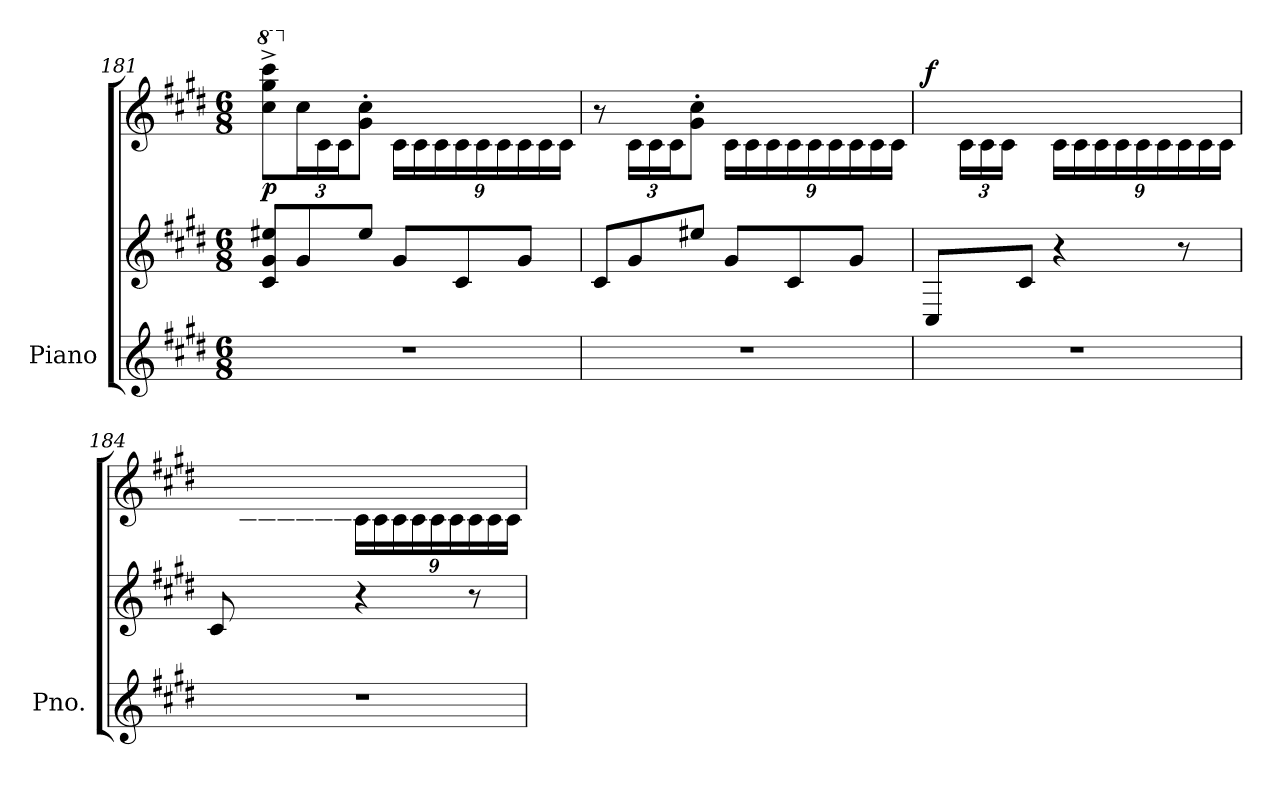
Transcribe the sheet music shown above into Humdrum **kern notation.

**kern	**kern	**kern	**dynam
*part1	*part1	*part1	*part1
*staff3	*staff2	*staff1	*staff1/2/3
*I"Piano	*	*	*
*I'Pno.	*	*	*
!!LO:LB:g=z
*clefG2	*clefG2	*clefG2	*
*k[f#c#g#d#]	*k[f#c#g#d#]	*k[f#c#g#d#]	*
*E:	*E:	*E:	*
*M6/8	*M6/8	*M6/8	*
*	*	*8va	*
=181	=181	=181	=181
!	!	!	!LO:DY:b
2.r	8c#/ 8g#/ 8ee#X/L	8ccc#\^ 8ggg#\^ 8cccc#\^L	p
*	*	*X8va	*
*	*	*Xbrackettup	*
.	8g#/	24cc#\L	.
.	.	24c#\	.
.	.	24c#\J	.
.	8ee#/J	8g#\' 8cc#\'J	.
.	8g#/L	24c#\LL	.
.	.	24c#\	.
.	.	24c#\	.
.	8c#/	24c#\	.
.	.	24c#\	.
.	.	24c#\	.
.	8g#/J	24c#\	.
.	.	24c#\	.
.	.	24c#\JJ	.
=182	=182	=182	=182
2.r	8c#/L	8r	.
.	8g#/	24c#\LL	.
.	.	24c#\	.
.	.	24c#\J	.
.	8ee#X/J	8g#\' 8cc#\'J	.
.	8g#/L	24c#\LL	.
.	.	24c#\	.
.	.	24c#\	.
.	8c#/	24c#\	.
.	.	24c#\	.
.	.	24c#\	.
.	8g#/J	24c#\	.
.	.	24c#\	.
.	.	24c#\JJ	.
=183	=183	=183	=183
*	*^	*	*
!	!	!	!	!LO:DY:a
2.r	8C#/L	4.ryy	8ryy	f
.	8ryy	.	24c#\L	.
.	.	.	24c#\	.
.	.	.	24c#\J	.
.	8c#/J	.	8ryy	.
.	4.ryy	4r	24c#\LL	.
.	.	.	24c#\	.
.	.	.	24c#\	.
.	.	.	24c#\	.
.	.	.	24c#\	.
.	.	.	24c#\	.
.	.	8r	24c#\	.
.	.	.	24c#\	.
.	.	.	24c#\JJ	.
!!LO:PB:g=z
=184	=184	=184	=184	=184
2.r	8c#/L	4.ryy	8ryy	.
.	2ryy	.	24c#\L	.
.	.	.	24c#\	.
.	.	.	24c#\	.
.	.	.	24c#\	.
.	.	.	24c#\	.
.	.	.	24c#\JJ	.
.	.	4r	24c#\LL	.
.	.	.	24c#\	.
.	.	.	24c#\	.
.	.	.	24c#\	.
.	.	.	24c#\	.
.	.	.	24c#\	.
.	8ryy	8r	24c#\	.
.	.	.	24c#\	.
.	.	.	24c#\JJ	.
*	*v	*v	*	*
=	=	=	=
*-	*-	*-	*-
